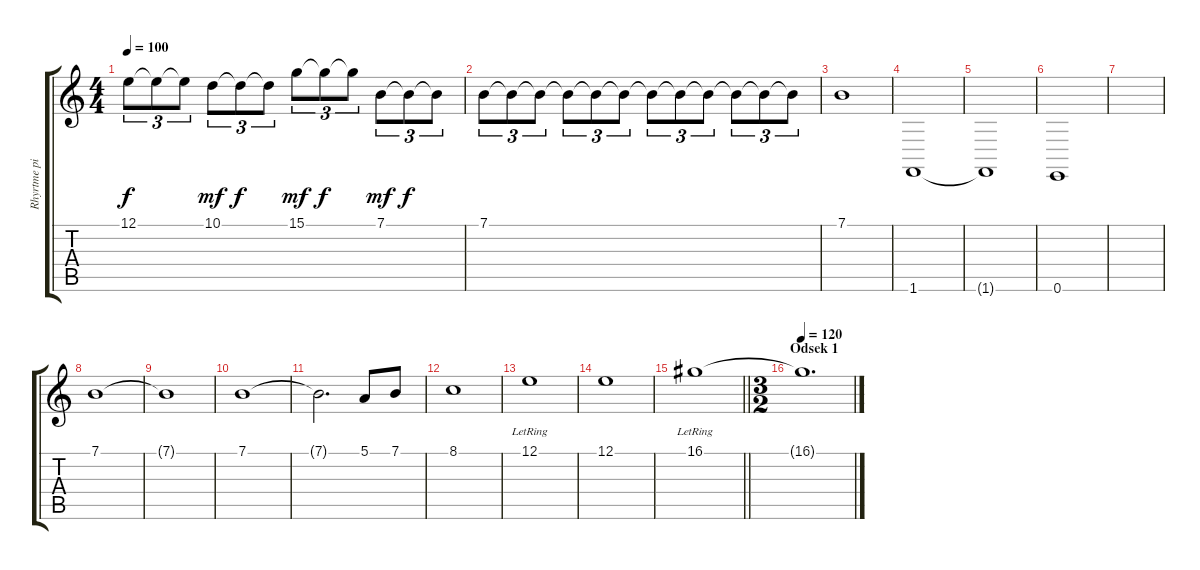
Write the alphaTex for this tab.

\track ("Rhyrtme piano" "Rhyrtme pi") {instrument acousticgrandpiano}
\staff {score tabs}
\tuning (E4 B3 G3 D3 A2 E2) {hide}
\ts (4 4)
\tempo 100
\clef g2
\ks c
12.1.8{tu (3 2) dy f} 12.1{t}.8{tu (3 2)} 12.1{t}.8{tu (3 2)} 10.1.8{tu (3 2) dy mf} 10.1{t}.8{tu (3 2) dy f} 10.1{t}.8{tu (3 2)} 15.1.8{tu (3 2) dy mf} 15.1{t}.8{tu (3 2) dy f} 15.1{t}.8{tu (3 2)} 7.1.8{tu (3 2) dy mf} 7.1{t}.8{tu (3 2) dy f} 7.1{t}.8{tu (3 2)} |
7.1.8{tu (3 2)} 7.1{t}.8{tu (3 2)} 7.1{t}.8{tu (3 2)} 7.1{t}.8{tu (3 2)} 7.1{t}.8{tu (3 2)} 7.1{t}.8{tu (3 2)} 7.1{t}.8{tu (3 2)} 7.1{t}.8{tu (3 2)} 7.1{t}.8{tu (3 2)} 7.1{t}.8{tu (3 2)} 7.1{t}.8{tu (3 2)} 7.1{t}.8{tu (3 2)} |
7.1.1 |
1.6.1 |
1.6{t}.1 |
0.6.1 |
|
7.1.1 |
7.1{t}.1 |
7.1.1 |
7.1{t}.2{d} 5.1.8 7.1.8 |
8.1.1 |
12.1{lr}.1 |
12.1.1 |
\barLineRight lightlight
16.1{lr}.1 |
\ts (3 2)
\section ("" "Odsek 1")
\tempo 120
16.1{t}.1{d}
